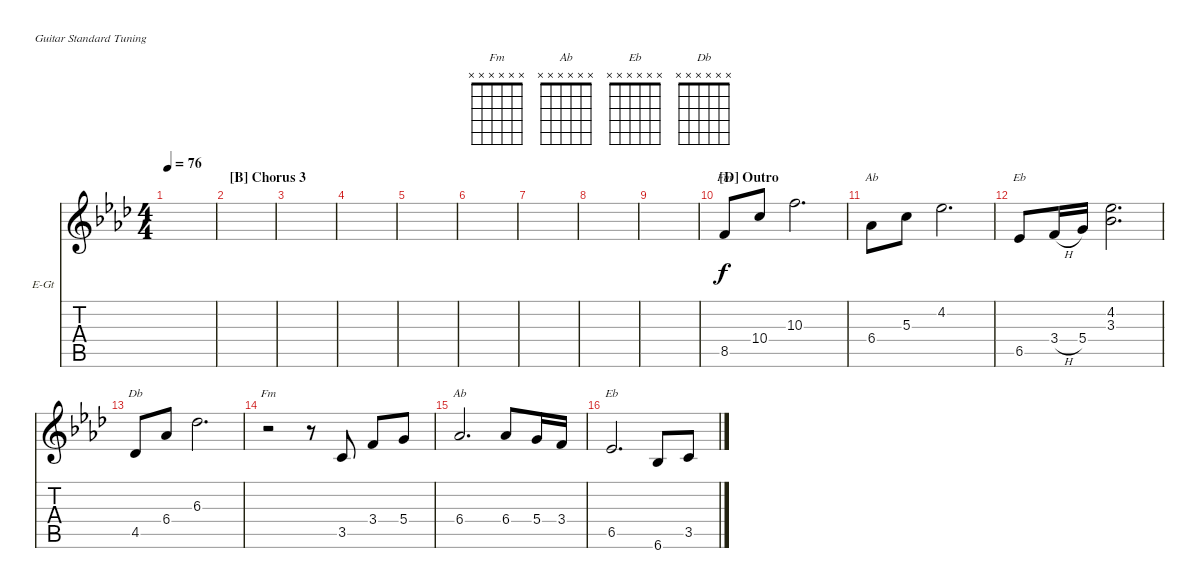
\defaultSystemsLayout 4
\bracketExtendMode nobrackets
\firstSystemTrackNameOrientation horizontal
\otherSystemsTrackNameOrientation horizontal
\track ("Clean guitar" "E-Gt") {instrument electricguitarclean}
\staff {score tabs}
\tuning (E4 B3 G3 D3 A2 E2)
\chord ("Fm" x x x x x x)
\chord ("Ab" x x x x x x)
\chord ("Eb" x x x x x x)
\chord ("Db" x x x x x x)
\ts (4 4)
\tempo 76
\clef g2
\ks ab
|
\section ("B" "Chorus 3")
|
|
|
|
|
|
|
|
\section ("D" "Outro")
8.5.8{ch "Fm" dy f} 10.4.8 10.3.2{d} |
6.4.8{ch "Ab"} 5.3.8 4.2.2{d} |
6.5.8{ch "Eb"} 3.4{h}.16 5.4.16 (3.3 4.2).2{d} |
4.5.8{ch "Db"} 6.4.8 6.3.2{d} |
r.2{ch "Fm"} r.8 3.5.8 3.4.8 5.4.8 |
6.4.2{d ch "Ab"} 6.4.8 5.4.16 3.4.16 |
6.5.2{d ch "Eb"} 6.6.8 3.5.8
